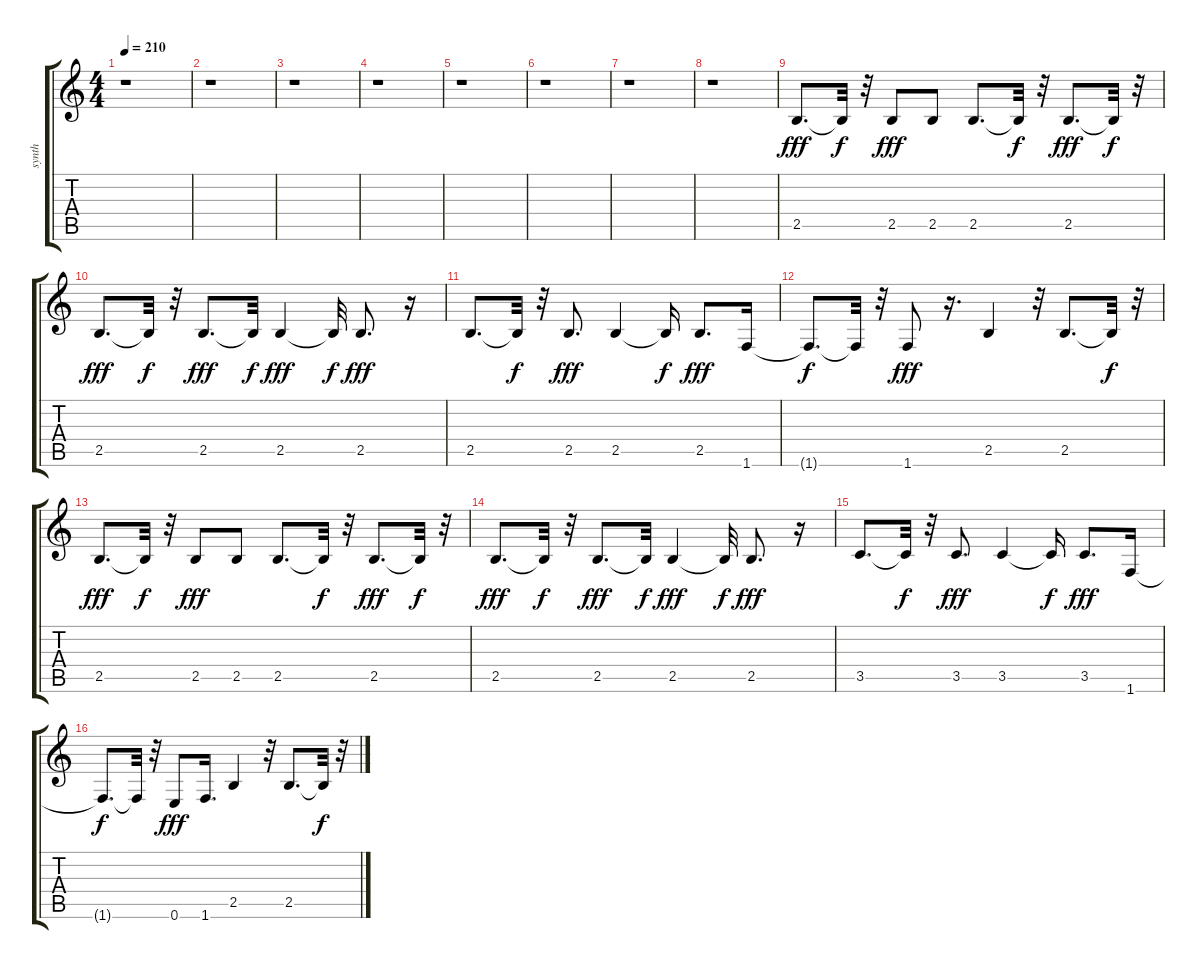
\track ("synth" "synth") {solo instrument synthbass1}
\staff {score tabs}
\tuning (E4 B3 G3 D3 A2 E2) {hide}
\ts (4 4)
\tempo 210
\clef g2
\ks c
r.1{dy f} |
r.1 |
r.1 |
r.1 |
r.1 |
r.1 |
r.1 |
r.1 |
2.5.8{d dy fff} 2.5{t}.32{dy f} r.32 2.5.8{dy fff} 2.5.8 2.5.8{d} 2.5{t}.32{dy f} r.32 2.5.8{d dy fff} 2.5{t}.32{dy f} r.32 |
2.5.8{d dy fff} 2.5{t}.32{dy f} r.32 2.5.8{d dy fff} 2.5{t}.32{dy f} 2.5.4{dy fff} 2.5{t}.32{dy f} 2.5.8{d dy fff} r.16 |
2.5.8{d} 2.5{t}.32{dy f} r.32 2.5.8{d dy fff} 2.5.4 2.5{t}.16{dy f} 2.5.8{d dy fff} 1.6.16 |
1.6{t}.8{d dy f} 1.6{t}.32 r.32 1.6.8{dy fff} r.16{d} 2.5.4 r.32 2.5.8{d} 2.5{t}.32{dy f} r.32 |
2.5.8{d dy fff} 2.5{t}.32{dy f} r.32 2.5.8{dy fff} 2.5.8 2.5.8{d} 2.5{t}.32{dy f} r.32 2.5.8{d dy fff} 2.5{t}.32{dy f} r.32 |
2.5.8{d dy fff} 2.5{t}.32{dy f} r.32 2.5.8{d dy fff} 2.5{t}.32{dy f} 2.5.4{dy fff} 2.5{t}.32{dy f} 2.5.8{d dy fff} r.16 |
3.5.8{d} 3.5{t}.32{dy f} r.32 3.5.8{d dy fff} 3.5.4 3.5{t}.16{dy f} 3.5.8{d dy fff} 1.6.16 |
1.6{t}.8{d dy f} 1.6{t}.32 r.32 0.6.8{dy fff} 1.6.16{d} 2.5.4 r.32 2.5.8{d} 2.5{t}.32{dy f} r.32
